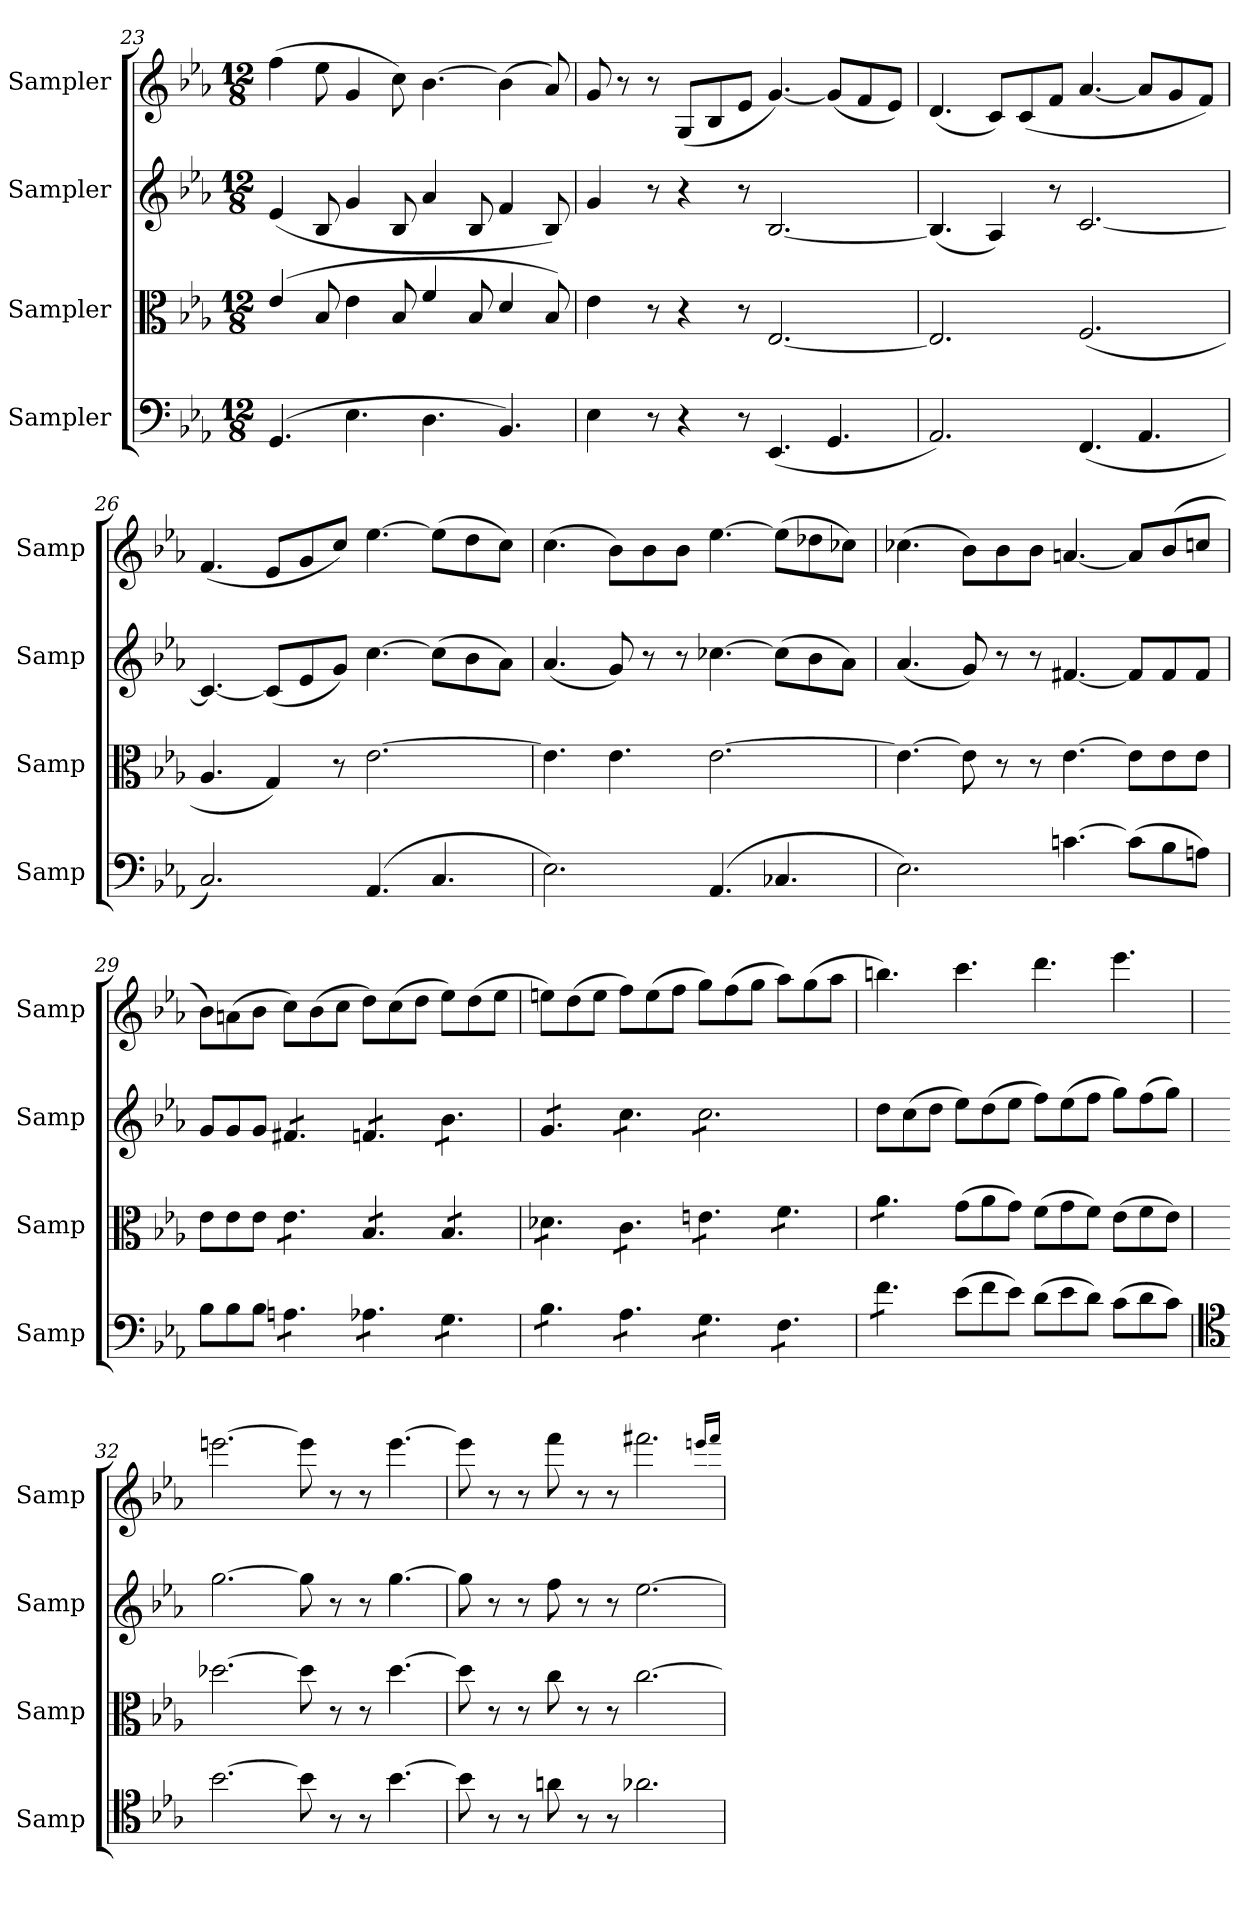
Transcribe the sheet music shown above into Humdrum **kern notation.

**kern	**kern	**kern	**kern
*part4	*part3	*part2	*part1
*staff4	*staff3	*staff2	*staff1
*I"Sampler	*I"Sampler	*I"Sampler	*I"Sampler
*I'Samp	*I'Samp	*I'Samp	*I'Samp
*clefF4	*clefC3	*clefG2	*clefG2
*k[b-e-a-]	*k[b-e-a-]	*k[b-e-a-]	*k[b-e-a-]
*M12/8	*M12/8	*M12/8	*M12/8
=23	=23	=23	=23
(4.GG/	(4e-/	(4e-/	(4ff\
.	8B-/	8B-/	8ee-\
4.E-\	4e-\	4g/	4g/
.	8B-/	8B-/	8cc\)
4.D\	4f/	4a-/	[4.b-\
.	8B-/	8B-/	.
4.BB-/)	4d/	4f/	(4b-\]
.	8B-/)	8B-/)	8a-/)
=24	=24	=24	=24
4E-\	4e-\	4g/	8g/
.	.	.	8r
8r	8r	8r	8r
4r	4r	4r	(8G/L
.	.	.	8B-/
8r	8r	8r	8e-/J
(4.EE-/	[2.E-/	[2.B-/	[4.g/)
4.GG/	.	.	(8g/L]
.	.	.	8f/
.	.	.	8e-/J)
=25	=25	=25	=25
2.AA-/)	2.E-/]	(4.B-/]	(4.d/
.	.	4A-/)	8c/L)
.	.	.	(8c/
.	.	8r	8f/J
(4.FF/	(2.F/	[2.c/	[4.a-/
4.AA-/	.	.	8a-/L]
.	.	.	8g/
.	.	.	8f/J)
=26	=26	=26	=26
2.C/)	4.A-/	4.c/_	(4.f/
.	4G/)	(8c/L]	8e-/L
.	.	8e-/	8g/
.	8r	8g/J)	8cc/J)
(4.AA-/	[2.e-\	[4.cc\	[4.ee-\
4.C/	.	(8cc\L]	(8ee-\L]
.	.	8b-\	8dd\
.	.	8a-\J)	8cc\J)
=27	=27	=27	=27
2.E-\)	4.e-\]	(4.a-/	(4.cc\
.	4.e-\	8g/)	8b-\L)
.	.	8r	8b-\
.	.	8r	8b-\J
(4.AA-/	[2.e-\	[4.cc-X\	[4.ee-\
4.C-X/	.	(8cc-\L]	(8ee-\L]
.	.	8b-\	8dd-X\
.	.	8a-\J)	8cc-X\J)
!!LO:LB:g=z
=28	=28	=28	=28
2.E-\)	4.e-\_	(4.a-/	(4.cc-X\
.	8e-\]	8g/)	8b-\L)
.	8r	8r	8b-\
.	8r	8r	8b-\J
[4.cn\	[4.e-\	[4.f#X/	[4.an/
(8c\L]	8e-\L]	8f#/L]	8a/L]
8B-\	8e-\	8f#/	(>8b-/
8An\J)	8e-\J	8f#/J	8ccn/J
=29	=29	=29	=29
8B-\L	8e-\L	8g/L	8b-\L)
8B-\	8e-\	8g/	(8an\
8B-\J	8e-\J	8g/J	8b-\J
*tremolo	*	*	*
*	*tremolo	*	*
*	*	*tremolo	*
8An\L	8e-\L	8f#X/L	8cc\L)
8An\	8e-\	8f#X/	(8b-\
8An\J	8e-\J	8f#X/J	8cc\J
8A-X\L	8B-/L	8fn/L	8dd\L)
8A-X\	8B-/	8fn/	(8cc\
8A-X\J	8B-/J	8fn/J	8dd\J
8G\L	8B-/L	8b-\L	8ee-\L)
8G\	8B-/	8b-\	(8dd\
8G\J	8B-/J	8b-\J	8ee-\J
=30	=30	=30	=30
8B-\L	8d-X\L	8g/L	8een\L)
8B-\	8d-X\	8g/	(8dd\
8B-\J	8d-X\J	8g/J	8ee\J
8A-\L	8c\L	8cc\L	8ff\L)
8A-\	8c\	8cc\	(8ee\
8A-\J	8c\J	8cc\J	8ff\J
8G\L	8en\L	8cc\L	8gg\L)
8G\	8en\	8cc\	(8ff\
8G\J	8en\J	8cc\	8gg\J
8F\L	8f\L	8cc\	8aa-\L)
8F\	8f\	8cc\	(8gg\
8F\J	8f\J	8cc\J	8aa-\J
*	*	*Xtremolo	*
=31	=31	=31	=31
8f\L	8a-\L	8dd\L	4.bbn\)
8f\	8a-\	(8cc\	.
8f\J	8a-\J	8dd\J	.
*	*Xtremolo	*	*
*Xtremolo	*	*	*
(8e-\L	(8g\L	8ee-\L)	4.ccc\
8f\	8a-\	(8dd\	.
8e-\J)	8g\J)	8ee-\J	.
(8d\L	(8f\L	8ff\L)	4.ddd\
8e-\	8g\	(8ee-\	.
8d\J)	8f\J)	8ff\J	.
(8c\L	(8e-\L	8gg\L)	4.eee-\
8d\	8f\	(8ff\	.
8c\J)	8e-\J)	8gg\J)	.
=32	=32	=32	=32
*clefC4	*	*	*
[2.b-\	[2.dd-X\	[2.gg\	[2.eeen\
8b-\]	8dd-\]	8gg\]	8eee\]
8r	8r	8r	8r
8r	8r	8r	8r
[4.b-\	[4.dd-\	[4.gg\	[4.eee\
=33	=33	=33	=33
8b-\]	8dd-\]	8gg\]	8eee\]
8r	8r	8r	8r
8r	8r	8r	8r
8an\	8cc\	8ff\	8fff\
8r	8r	8r	8r
8r	8r	8r	8r
2.a-X\	[2.cc\	[2.ee-\	2.fff#X\
.	.	.	16qeeen/LL
.	.	.	16qfff#/JJ
=	=	=	=
*-	*-	*-	*-
